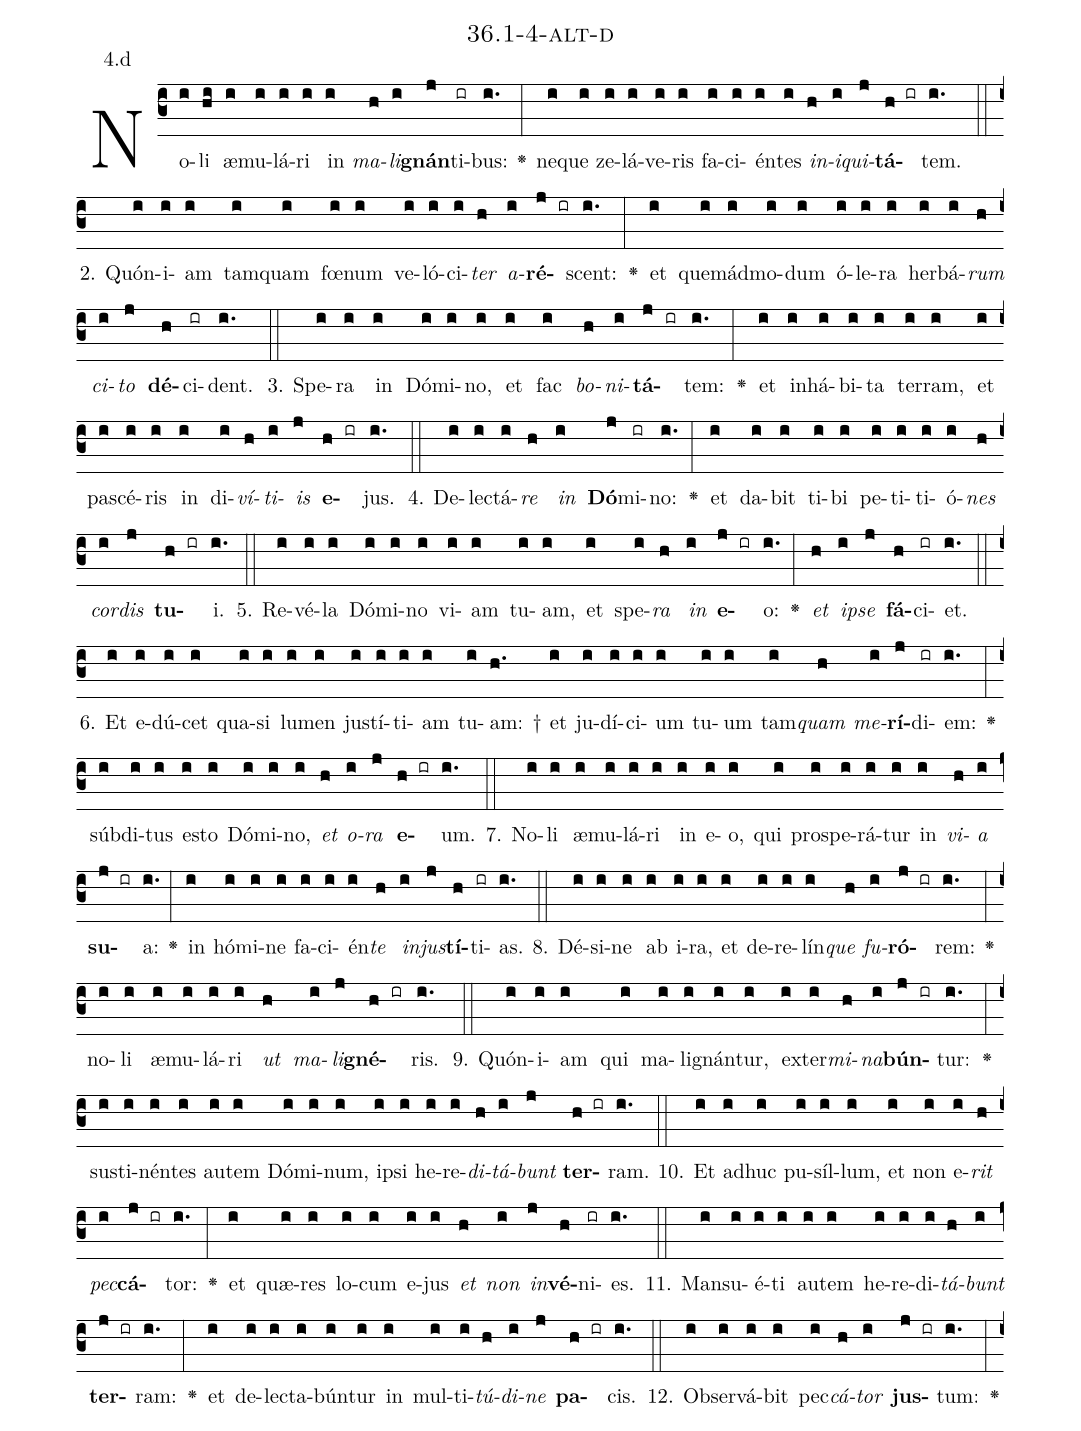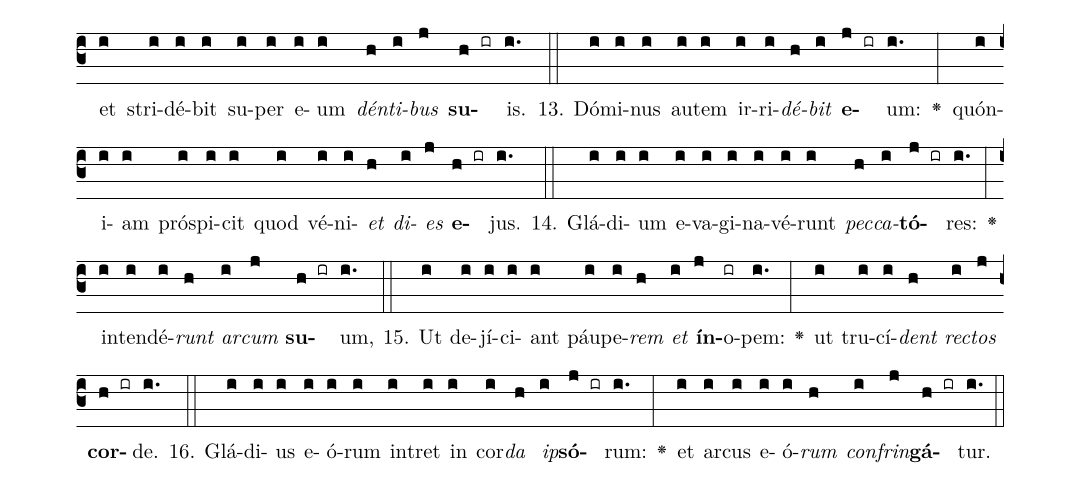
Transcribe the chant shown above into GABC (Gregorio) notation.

name: 36.1-4-alt-d;
annotation: 4.d;
%%
(c3)No(i)li(hi) æ(i)mu(i)lá(i)ri(i) in(i) <i>ma</i>(h)<i>li</i>(i)<b>gnán</b>(j)ti(ir)bus:(i.) <v>\greheightstar</v>(:) ne(i)que(i) ze(i)lá(i)ve(i)ris(i) fa(i)ci(i)én(i)tes(i) <i>in</i>(h)<i>i</i>(i)<i>qui</i>(j)<b>tá</b>(h ir)tem.(i.) (::)
2. Quón(i)i(i)am(i) tam(i)quam(i) fœ(i)num(i) ve(i)ló(i)ci(i)<i>ter</i>(h) <i>a</i>(i)<b>ré</b>(j ir)scent:(i.) <v>\greheightstar</v>(:) et(i) quem(i)ád(i)mo(i)dum(i) ó(i)le(i)ra(i) her(i)bá(i)<i>rum</i>(h) <i>ci</i>(i)<i>to</i>(j) <b>dé</b>(h)ci(ir)dent.(i.) (::)
3. Spe(i)ra(i) in(i) Dó(i)mi(i)no,(i) et(i) fac(i) <i>bo</i>(h)<i>ni</i>(i)<b>tá</b>(j ir)tem:(i.) <v>\greheightstar</v>(:) et(i) in(i)há(i)bi(i)ta(i) ter(i)ram,(i) et(i) pa(i)scé(i)ris(i) in(i) di(i)<i>ví</i>(h)<i>ti</i>(i)<i>is</i>(j) <b>e</b>(h ir)jus.(i.) (::)
4. De(i)lec(i)tá(i)<i>re</i>(h) <i>in</i>(i) <b>Dó</b>(j)mi(ir)no:(i.) <v>\greheightstar</v>(:) et(i) da(i)bit(i) ti(i)bi(i) pe(i)ti(i)ti(i)ó(i)<i>nes</i>(h) <i>cor</i>(i)<i>dis</i>(j) <b>tu</b>(h ir)i.(i.) (::)
5. Re(i)vé(i)la(i) Dó(i)mi(i)no(i) vi(i)am(i) tu(i)am,(i) et(i) spe(i)<i>ra</i>(h) <i>in</i>(i) <b>e</b>(j ir)o:(i.) <v>\greheightstar</v>(:) <i>et</i>(h) <i>ip</i>(i)<i>se</i>(j) <b>fá</b>(h)ci(ir)et.(i.) (::)
6. Et(i) e(i)dú(i)cet(i) qua(i)si(i) lu(i)men(i) jus(i)tí(i)ti(i)am(i) tu(i)am: †(h.) et(i) ju(i)dí(i)ci(i)um(i) tu(i)um(i) tam(i)<i>quam</i>(h) <i>me</i>(i)<b>rí</b>(j)di(ir)em:(i.) <v>\greheightstar</v>(:) súb(i)di(i)tus(i) es(i)to(i) Dó(i)mi(i)no,(i) <i>et</i>(h) <i>o</i>(i)<i>ra</i>(j) <b>e</b>(h ir)um.(i.) (::)
7. No(i)li(i) æ(i)mu(i)lá(i)ri(i) in(i) e(i)o,(i) qui(i) pro(i)spe(i)rá(i)tur(i) in(i) <i>vi</i>(h)<i>a</i>(i) <b>su</b>(j ir)a:(i.) <v>\greheightstar</v>(:) in(i) hó(i)mi(i)ne(i) fa(i)ci(i)én(i)<i>te</i>(h) <i>in</i>(i)<i>jus</i>(j)<b>tí</b>(h)ti(ir)as.(i.) (::)
8. Dé(i)si(i)ne(i) ab(i) i(i)ra,(i) et(i) de(i)re(i)lín(i)<i>que</i>(h) <i>fu</i>(i)<b>ró</b>(j ir)rem:(i.) <v>\greheightstar</v>(:) no(i)li(i) æ(i)mu(i)lá(i)ri(i) <i>ut</i>(h) <i>ma</i>(i)<i>li</i>(j)<b>gné</b>(h ir)ris.(i.) (::)
9. Quón(i)i(i)am(i) qui(i) ma(i)li(i)gnán(i)tur,(i) ex(i)ter(i)<i>mi</i>(h)<i>na</i>(i)<b>bún</b>(j ir)tur:(i.) <v>\greheightstar</v>(:) sus(i)ti(i)nén(i)tes(i) au(i)tem(i) Dó(i)mi(i)num,(i) ip(i)si(i) he(i)re(i)<i>di</i>(h)<i>tá</i>(i)<i>bunt</i>(j) <b>ter</b>(h ir)ram.(i.) (::)
10. Et(i) ad(i)huc(i) pu(i)síl(i)lum,(i) et(i) non(i) e(i)<i>rit</i>(h) <i>pec</i>(i)<b>cá</b>(j ir)tor:(i.) <v>\greheightstar</v>(:) et(i) quæ(i)res(i) lo(i)cum(i) e(i)jus(i) <i>et</i>(h) <i>non</i>(i) <i>in</i>(j)<b>vé</b>(h)ni(ir)es.(i.) (::)
11. Man(i)su(i)é(i)ti(i) au(i)tem(i) he(i)re(i)di(i)<i>tá</i>(h)<i>bunt</i>(i) <b>ter</b>(j ir)ram:(i.) <v>\greheightstar</v>(:) et(i) de(i)lec(i)ta(i)bún(i)tur(i) in(i) mul(i)ti(i)<i>tú</i>(h)<i>di</i>(i)<i>ne</i>(j) <b>pa</b>(h ir)cis.(i.) (::)
12. Ob(i)ser(i)vá(i)bit(i) pec(i)<i>cá</i>(h)<i>tor</i>(i) <b>jus</b>(j ir)tum:(i.) <v>\greheightstar</v>(:) et(i) stri(i)dé(i)bit(i) su(i)per(i) e(i)um(i) <i>dén</i>(h)<i>ti</i>(i)<i>bus</i>(j) <b>su</b>(h ir)is.(i.) (::)
13. Dó(i)mi(i)nus(i) au(i)tem(i) ir(i)ri(i)<i>dé</i>(h)<i>bit</i>(i) <b>e</b>(j ir)um:(i.) <v>\greheightstar</v>(:) quón(i)i(i)am(i) pró(i)spi(i)cit(i) quod(i) vé(i)ni(i)<i>et</i>(h) <i>di</i>(i)<i>es</i>(j) <b>e</b>(h ir)jus.(i.) (::)
14. Glá(i)di(i)um(i) e(i)va(i)gi(i)na(i)vé(i)runt(i) <i>pec</i>(h)<i>ca</i>(i)<b>tó</b>(j ir)res:(i.) <v>\greheightstar</v>(:) in(i)ten(i)dé(i)<i>runt</i>(h) <i>ar</i>(i)<i>cum</i>(j) <b>su</b>(h ir)um,(i.) (::)
15. Ut(i) de(i)jí(i)ci(i)ant(i) páu(i)pe(i)<i>rem</i>(h) <i>et</i>(i) <b>ín</b>(j)o(ir)pem:(i.) <v>\greheightstar</v>(:) ut(i) tru(i)cí(i)<i>dent</i>(h) <i>rec</i>(i)<i>tos</i>(j) <b>cor</b>(h ir)de.(i.) (::)
16. Glá(i)di(i)us(i) e(i)ó(i)rum(i) in(i)tret(i) in(i) cor(i)<i>da</i>(h) <i>ip</i>(i)<b>só</b>(j ir)rum:(i.) <v>\greheightstar</v>(:) et(i) ar(i)cus(i) e(i)ó(i)<i>rum</i>(h) <i>con</i>(i)<i>frin</i>(j)<b>gá</b>(h ir)tur.(i.) (::)
